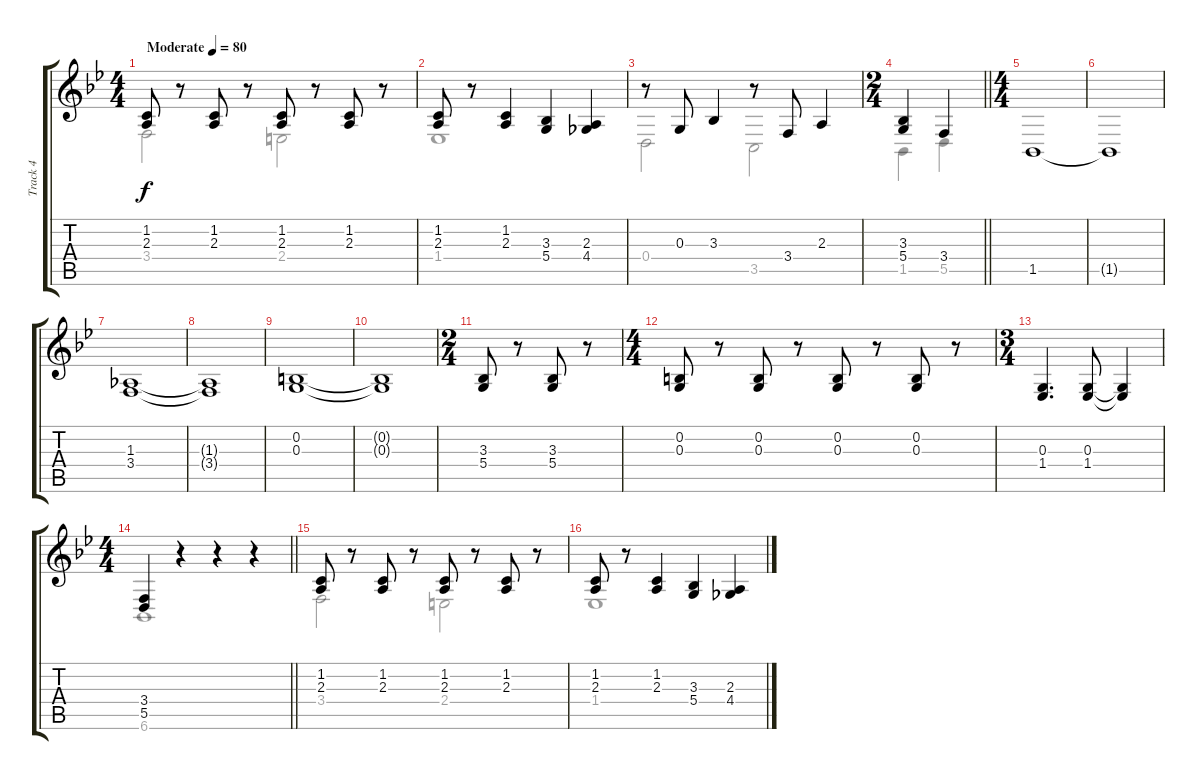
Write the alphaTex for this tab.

\track ("Track 4" "Track 4") {instrument flute}
\staff {score tabs}
\tuning (E4 B3 G3 D3 A2 E2) {hide}
\voice
\ts (4 4)
\tempo (80 "Moderate")
\clef g2
\ks bb
(1.2 2.3).8{dy f instrument flute} r.8 (1.2 2.3).8 r.8 (1.2 2.3).8 r.8 (1.2 2.3).8 r.8 |
(1.2 2.3).8 r.8 (1.2 2.3).4 (3.3 5.4).4 (2.3 4.4).4 |
r.8 0.3.8 3.3.4 r.8 3.4.8 2.3.4 |
\ts (2 4)
\barLineRight lightlight
(3.3 5.4).4 3.4.4 |
\ts (4 4)
1.5.1 |
1.5{t}.1 |
(1.3 3.4).1 |
(1.3{t} 3.4{t}).1 |
(0.2 0.3).1 |
(0.2{t} 0.3{t}).1 |
\ts (2 4)
(3.3 5.4).8 r.8 (3.3 5.4).8 r.8 |
\ts (4 4)
(0.2 0.3).8 r.8 (0.2 0.3).8 r.8 (0.2 0.3).8 r.8 (0.2 0.3).8 r.8 |
\ts (3 4)
(0.3 1.4).4{d} (0.3 1.4).8 (0.3{t} 1.4{t}).4 |
\ts (4 4)
\barLineRight lightlight
(3.4 5.5).4 r.4 r.4 r.4 |
(1.2 2.3).8 r.8 (1.2 2.3).8 r.8 (1.2 2.3).8 r.8 (1.2 2.3).8 r.8 |
(1.2 2.3).8 r.8 (1.2 2.3).4 (3.3 5.4).4 (2.3 4.4).4
\voice
\clef g2
\ottava regular
\simile none
\ks bb
3.4.2{dy f} 2.4.2 |
1.4.1 |
0.4.2 3.5.2 |
\barLineRight lightlight
1.5.4 5.5.4 |
|
|
|
|
|
|
|
|
|
\barLineRight lightlight
6.6.1 |
3.4.2 2.4.2 |
1.4.1
